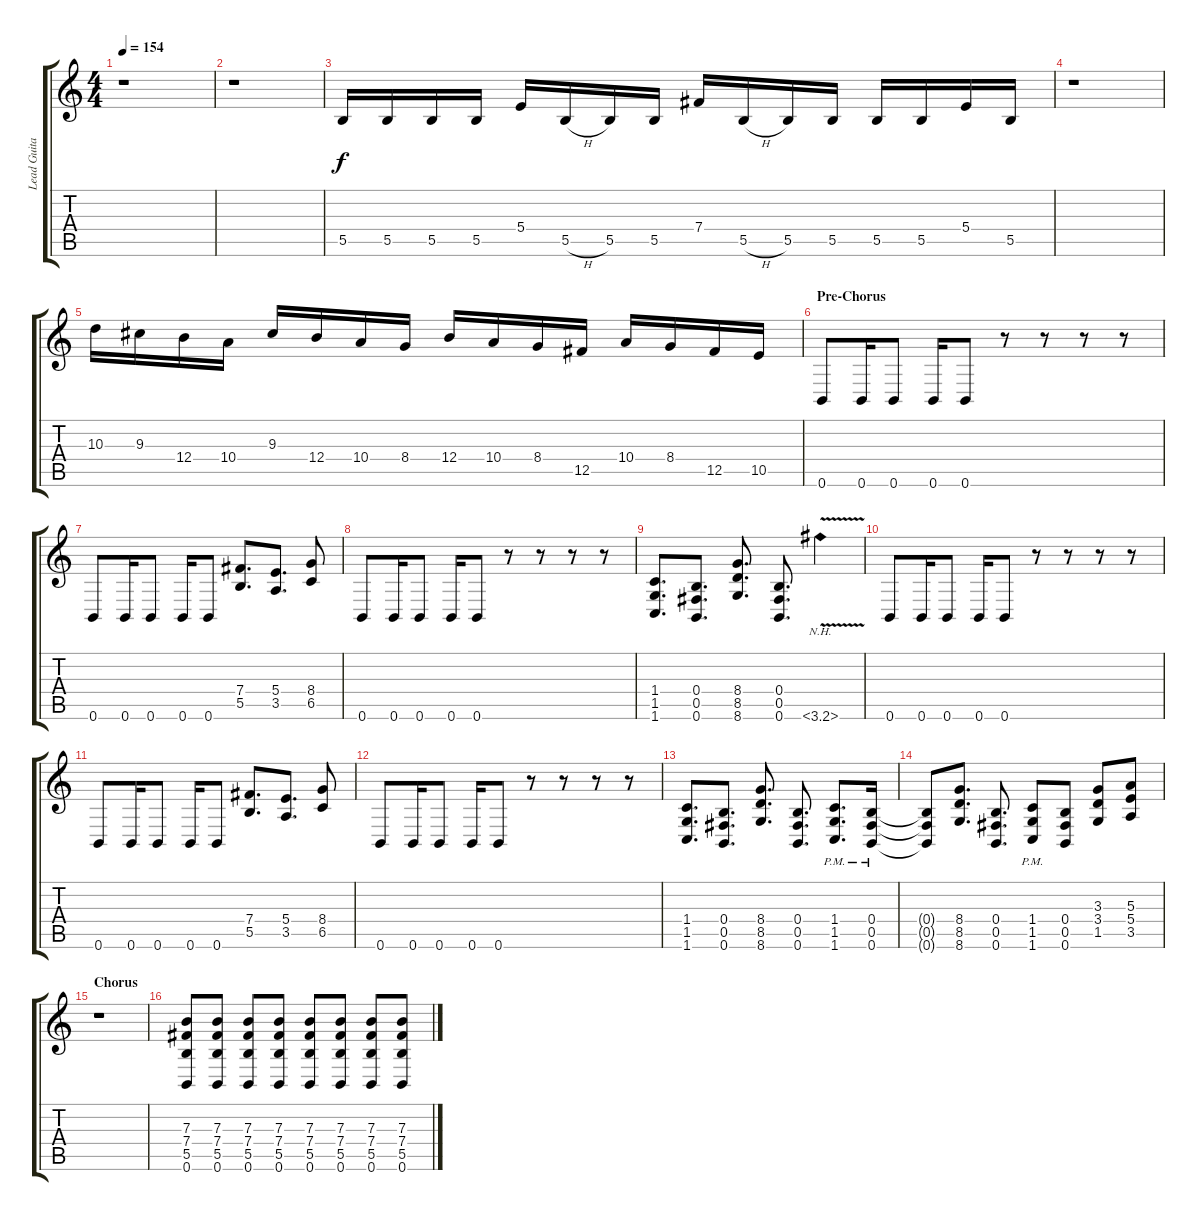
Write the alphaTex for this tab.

\track ("Lead Guitar - Padge" "Lead Guita") {instrument overdrivenguitar}
\staff {score tabs}
\tuning (Db4 Ab3 E3 B2 Gb2 B1) {hide}
\ts (4 4)
\tempo 154
\clef g2
\ks c
r.1{dy f} |
r.1 |
5.5.16 5.5.16 5.5.16 5.5.16 5.4.16 5.5{h}.16 5.5.16 5.5.16 7.4.16 5.5{h}.16 5.5.16 5.5.16 5.5.16 5.5.16 5.4.16 5.5.16 |
r.1 |
10.3.16 9.3.16 12.4.16 10.4.16 9.3.16 12.4.16 10.4.16 8.4.16 12.4.16 10.4.16 8.4.16 12.5.16 10.4.16 8.4.16 12.5.16 10.5.16 |
\section ("" "Pre-Chorus")
0.6.8 0.6.16 0.6.8 0.6.16 0.6.8 r.8 r.8 r.8 r.8 |
0.6.8 0.6.16 0.6.8 0.6.16 0.6.8 (7.4 5.5).8{d} (5.4 3.5).8{d} (8.4 6.5).8 |
0.6.8 0.6.16 0.6.8 0.6.16 0.6.8 r.8 r.8 r.8 r.8 |
(1.4 1.5 1.6).8{d} (0.4 0.5 0.6).8{d} (8.4 8.5 8.6).8{d} (0.4 0.5 0.6).8{d} 3.6{nh v}.4 |
0.6.8 0.6.16 0.6.8 0.6.16 0.6.8 r.8 r.8 r.8 r.8 |
0.6.8 0.6.16 0.6.8 0.6.16 0.6.8 (7.4 5.5).8{d} (5.4 3.5).8{d} (8.4 6.5).8 |
0.6.8 0.6.16 0.6.8 0.6.16 0.6.8 r.8 r.8 r.8 r.8 |
(1.4 1.5 1.6).8{d} (0.4 0.5 0.6).8{d} (8.4 8.5 8.6).8{d} (0.4 0.5 0.6).8{d} (1.4{pm} 1.5{pm} 1.6{pm}).8{d} (0.4{pm} 0.5{pm} 0.6{pm}).16 |
(0.4{t} 0.5{t} 0.6{t}).8 (8.4 8.5 8.6).8{d} (0.4 0.5 0.6).8{d} (1.4{pm} 1.5{pm} 1.6{pm}).8 (0.4 0.5 0.6).8 (3.3 3.4 1.5).8 (5.3 5.4 3.5).8 |
\section ("" "Chorus")
r.1 |
(7.3 7.4 5.5 0.6).8 (7.3 7.4 5.5 0.6).8 (7.3 7.4 5.5 0.6).8 (7.3 7.4 5.5 0.6).8 (7.3 7.4 5.5 0.6).8 (7.3 7.4 5.5 0.6).8 (7.3 7.4 5.5 0.6).8 (7.3 7.4 5.5 0.6).8
